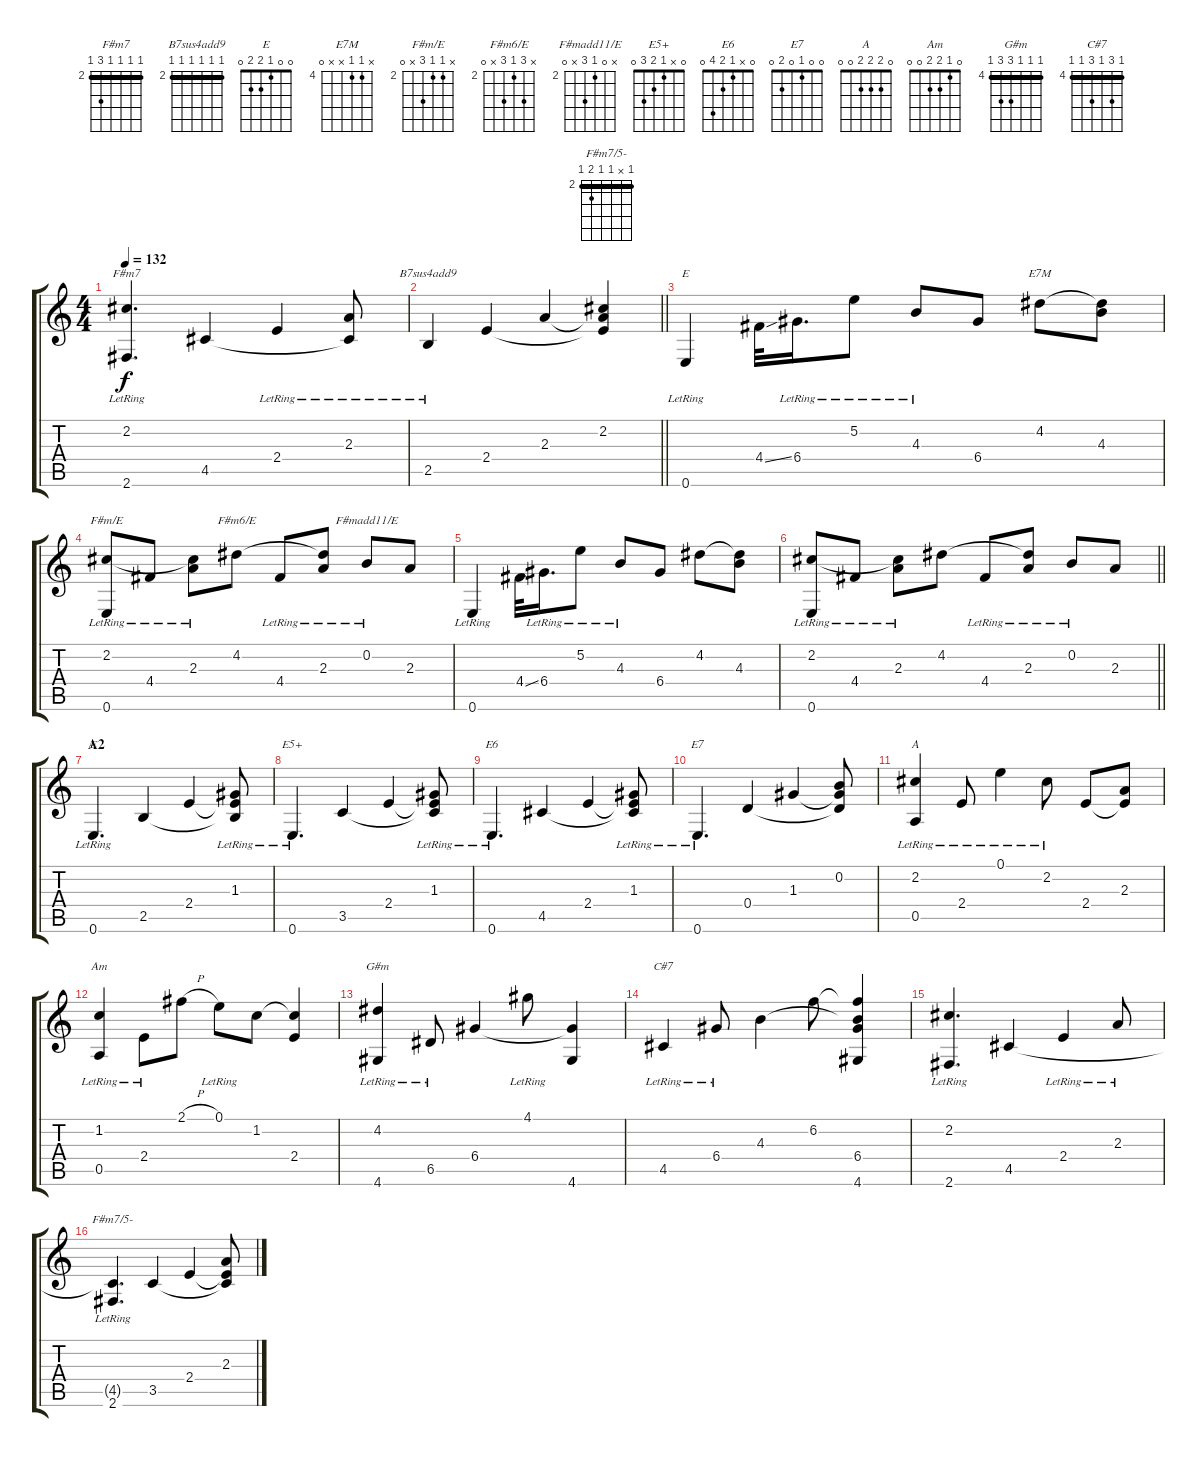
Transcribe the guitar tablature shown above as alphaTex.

\track "" {instrument acousticguitarnylon}
\staff {score tabs}
\tuning (E4 B3 G3 D3 A2 E2) {hide}
\chord ("F#m7" 2 2 2 2 4 2) {firstfret 2 barre 2}
\chord ("B7sus4add9" 2 2 2 2 2 2) {firstfret 2 barre 2}
\chord ("E" x 5 4 6 x 0) {firstfret 4}
\chord ("E7M" x 4 4 x x 0) {firstfret 4}
\chord ("F#m/E" x 2 2 4 x 0) {firstfret 2}
\chord ("F#m6/E" x 4 2 4 x 0) {firstfret 2}
\chord ("F#madd11/E" x 0 2 4 x 0) {firstfret 2}
\chord ("E" 0 0 1 2 2 0)
\chord ("E5+" 0 x 1 2 3 0)
\chord ("E6" 0 x 1 2 4 0)
\chord ("E7" 0 0 1 0 2 0)
\chord ("A" 0 2 2 2 0 0)
\chord ("Am" 0 1 2 2 0 0)
\chord ("G#m" 4 4 4 6 6 4) {firstfret 4 barre 4}
\chord ("C#7" 4 6 4 6 4 4) {firstfret 4 barre 4}
\chord ("F#m7/5-" 2 x 2 2 3 2) {firstfret 2 barre 2}
\ts (4 4)
\tempo 132
\clef g2
\ks c
(2.2{lr} 2.6{lr}).4{d ch "F#m7" dy f} 4.5.4 2.4{lr}.4 (2.3{lr} 4.5{t}).8 |
\barLineRight lightlight
2.5{lr}.4{ch "B7sus4add9"} 2.4.4 2.3.4 (2.2 2.3{t} 2.4{t}).4 |
\section ("" "")
0.6{lr}.4{ch "E"} 4.4{ss}.32 6.4{lr}.16{d} 5.2{lr}.8 4.3{lr}.8 6.4.8 4.2.8{ch "E7M"} (4.2{t} 4.3).8 |
(2.2 0.6{lr}).8{ch "F#m/E"} 4.4{lr}.8 (2.2{t} 2.3{lr}).8 4.2.8{ch "F#m6/E"} 4.4{lr}.8 (4.2{t} 2.3{lr}).8 0.2{lr}.8{ch "F#madd11/E"} 2.3.8 |
0.6{lr}.4 4.4{ss}.32 6.4{lr}.16{d} 5.2{lr}.8 4.3{lr}.8 6.4.8 4.2.8 (4.2{t} 4.3).8 |
\barLineRight lightlight
(2.2 0.6{lr}).8 4.4{lr}.8 (2.2{t} 2.3{lr}).8 4.2.8 4.4{lr}.8 (4.2{t} 2.3{lr}).8 0.2{lr}.8 2.3.8 |
\section ("" "A2")
0.6{lr}.4{d ch "E"} 2.5.4 2.4.4 (1.3{lr} 2.4{t} 2.5{t}).8 |
0.6{lr}.4{d ch "E5+"} 3.5.4 2.4.4 (1.3{lr} 2.4{t} 3.5{t}).8 |
0.6{lr}.4{d ch "E6"} 4.5.4 2.4.4 (1.3{lr} 2.4{t} 4.5{t}).8 |
0.6{lr}.4{d ch "E7"} 0.4.4 1.3.4 (0.2 1.3{t} 0.4{t}).8 |
(2.2{lr} 0.5{lr}).4{ch "A"} 2.4{lr}.8 0.1{lr}.4 2.2{lr}.8 2.4.8 (2.3 2.4{t}).8 |
(1.2{lr} 0.5{lr}).4{ch "Am"} 2.4{lr}.8 2.1{h}.8 0.1{lr}.8 1.2.8 (1.2{t} 2.4).4 |
(4.2{lr} 4.6{lr}).4{ch "G#m"} 6.5{lr}.8 6.4.4 4.1{lr}.8 (6.4{t} 4.6).4 |
4.5{lr}.4{ch "C#7"} 6.4{lr}.8 4.3.4 6.2.8 (6.2{t} 4.3{t} 6.4 4.6).4 |
(2.2{lr} 2.6{lr}).4{d} 4.5.4 2.4{lr}.4 2.3{lr}.8 |
(4.5{t} 2.6{lr}).4{d ch "F#m7/5-"} 3.5.4 2.4.4 (2.3 2.4{t} 3.5{t}).8
